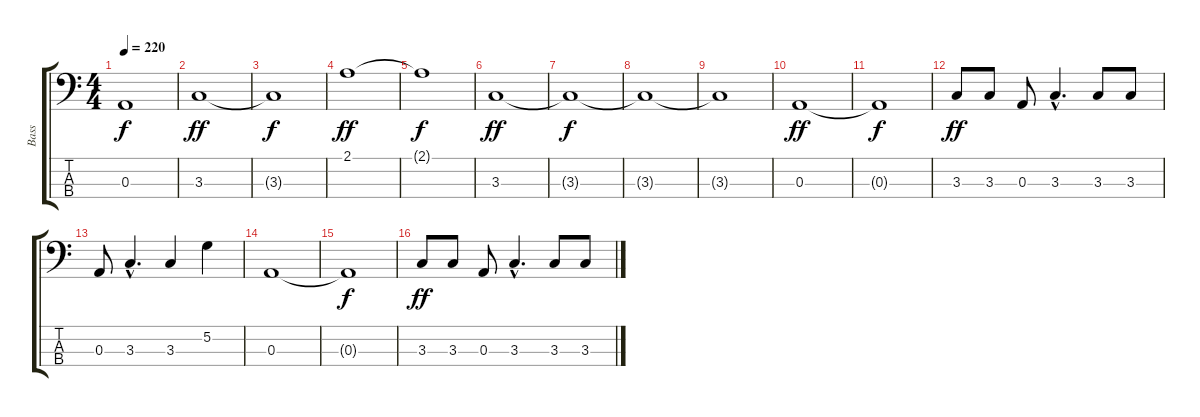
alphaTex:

\track ("Bass" "Bass") {instrument electricbassfinger}
\staff {score tabs}
\tuning (G2 D2 A1 E1) {hide}
\ts (4 4)
\tempo 220
\clef f4
\ks c
0.3{t}.1{dy f} |
3.3.1{dy ff} |
3.3{t}.1{dy f} |
2.1.1{dy ff} |
2.1{t}.1{dy f} |
3.3.1{dy ff} |
3.3{t}.1{dy f} |
3.3{t}.1 |
3.3{t}.1 |
0.3.1{dy ff} |
0.3{t}.1{dy f} |
3.3.8{dy ff} 3.3.8 0.3.8 3.3{hac}.4{d} 3.3.8 3.3.8 |
0.3.8 3.3{hac}.4{d} 3.3.4 5.2.4 |
0.3.1 |
0.3{t}.1{dy f} |
3.3.8{dy ff} 3.3.8 0.3.8 3.3{hac}.4{d} 3.3.8 3.3.8
